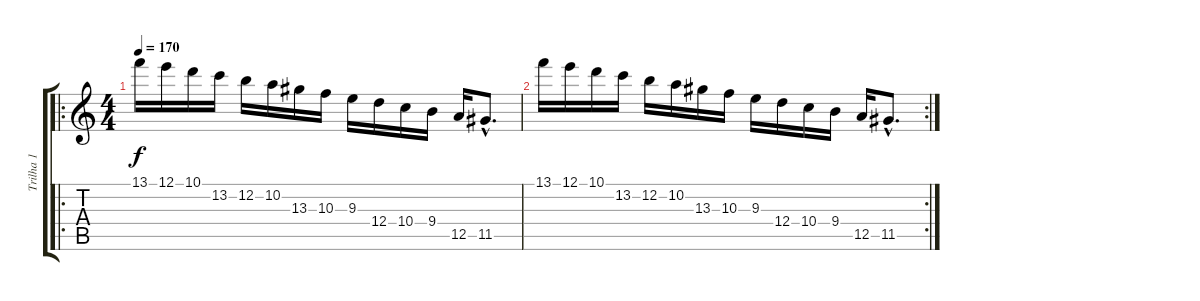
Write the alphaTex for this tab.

\track ("Trilha 1" "Trilha 1") {instrument distortionguitar}
\staff {score tabs}
\tuning (E4 B3 G3 D3 A2 E2) {hide}
\ro
\ts (4 4)
\tempo 170
\clef g2
\ks c
13.1.16{dy f instrument distortionguitar} 12.1.16 10.1.16 13.2.16 12.2.16 10.2.16 13.3.16 10.3.16 9.3.16 12.4.16 10.4.16 9.4.16 12.5.16 11.5{hac}.8{d} |
\rc 2
13.1.16 12.1.16 10.1.16 13.2.16 12.2.16 10.2.16 13.3.16 10.3.16 9.3.16 12.4.16 10.4.16 9.4.16 12.5.16 11.5{hac}.8{d}
